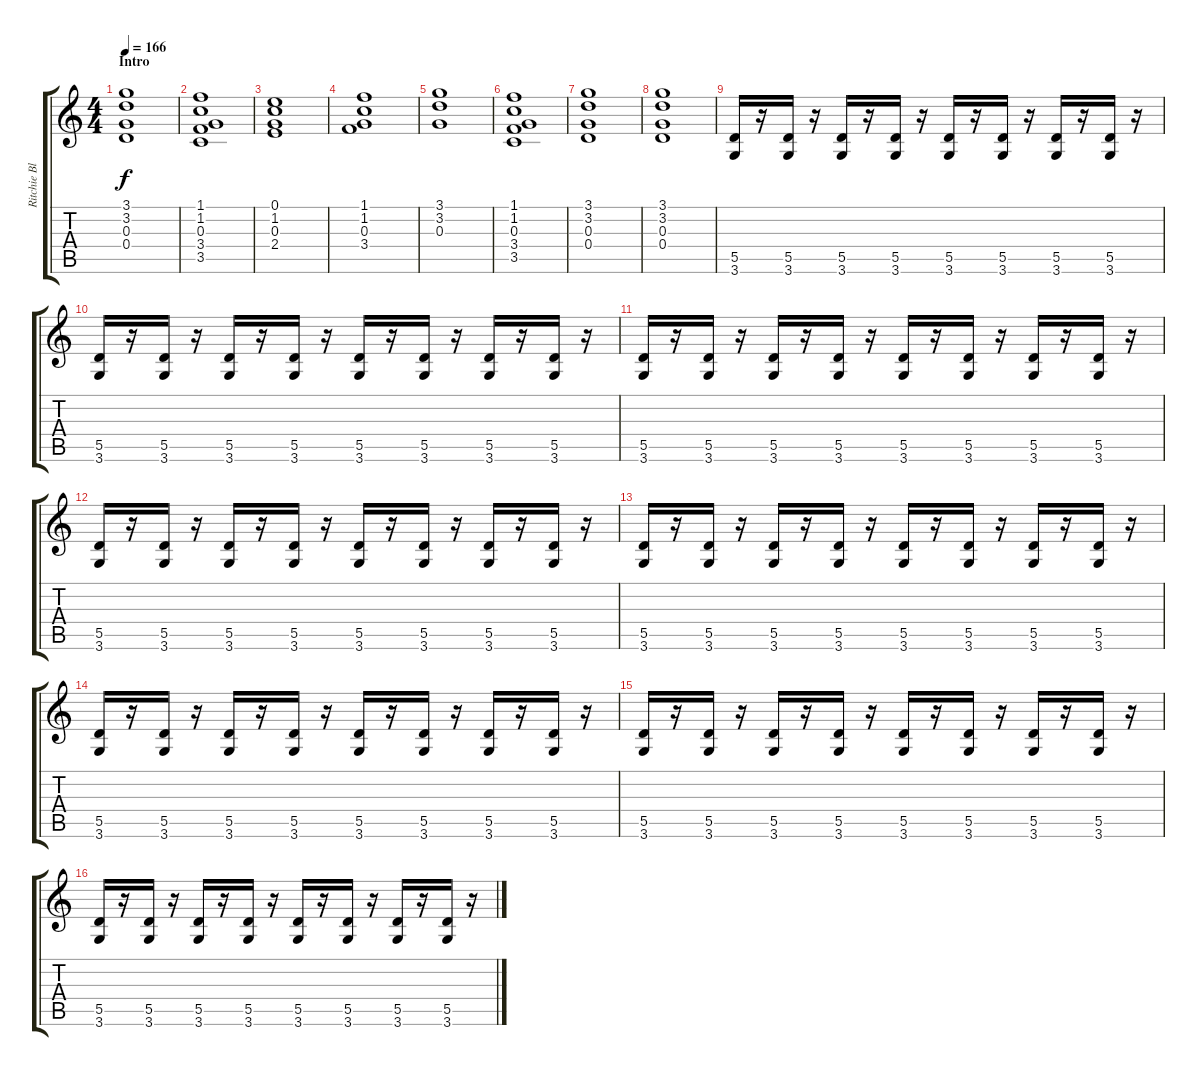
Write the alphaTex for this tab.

\track ("Ritchie Blackmore" "Ritchie Bl") {instrument distortionguitar}
\staff {score tabs}
\tuning (E4 B3 G3 D3 A2 E2) {hide}
\ts (4 4)
\section ("" "Intro")
\tempo 166
\clef g2
\ks c
(3.1 3.2 0.3 0.4).1{dy f volume 14 instrument distortionguitar} |
(1.1 1.2 0.3 3.4 3.5).1 |
(0.1 1.2 0.3 2.4).1 |
(1.1 1.2 0.3 3.4).1 |
(3.1 3.2 0.3).1 |
(1.1 1.2 0.3 3.4 3.5).1 |
(3.1 3.2 0.3 0.4).1 |
(3.1 3.2 0.3 0.4).1 |
(5.5 3.6).16{volume 11} r.16 (5.5 3.6).16 r.16 (5.5 3.6).16 r.16 (5.5 3.6).16 r.16 (5.5 3.6).16 r.16 (5.5 3.6).16 r.16 (5.5 3.6).16 r.16 (5.5 3.6).16 r.16 |
(5.5 3.6).16 r.16 (5.5 3.6).16 r.16 (5.5 3.6).16 r.16 (5.5 3.6).16 r.16 (5.5 3.6).16 r.16 (5.5 3.6).16 r.16 (5.5 3.6).16 r.16 (5.5 3.6).16 r.16 |
(5.5 3.6).16 r.16 (5.5 3.6).16 r.16 (5.5 3.6).16 r.16 (5.5 3.6).16 r.16 (5.5 3.6).16 r.16 (5.5 3.6).16 r.16 (5.5 3.6).16 r.16 (5.5 3.6).16 r.16 |
(5.5 3.6).16 r.16 (5.5 3.6).16 r.16 (5.5 3.6).16 r.16 (5.5 3.6).16 r.16 (5.5 3.6).16 r.16 (5.5 3.6).16 r.16 (5.5 3.6).16 r.16 (5.5 3.6).16 r.16 |
(5.5 3.6).16 r.16 (5.5 3.6).16 r.16 (5.5 3.6).16 r.16 (5.5 3.6).16 r.16 (5.5 3.6).16 r.16 (5.5 3.6).16 r.16 (5.5 3.6).16 r.16 (5.5 3.6).16 r.16 |
(5.5 3.6).16 r.16 (5.5 3.6).16 r.16 (5.5 3.6).16 r.16 (5.5 3.6).16 r.16 (5.5 3.6).16 r.16 (5.5 3.6).16 r.16 (5.5 3.6).16 r.16 (5.5 3.6).16 r.16 |
(5.5 3.6).16 r.16 (5.5 3.6).16 r.16 (5.5 3.6).16 r.16 (5.5 3.6).16 r.16 (5.5 3.6).16 r.16 (5.5 3.6).16 r.16 (5.5 3.6).16 r.16 (5.5 3.6).16 r.16 |
(5.5 3.6).16 r.16 (5.5 3.6).16 r.16 (5.5 3.6).16 r.16 (5.5 3.6).16 r.16 (5.5 3.6).16 r.16 (5.5 3.6).16 r.16 (5.5 3.6).16 r.16 (5.5 3.6).16 r.16
